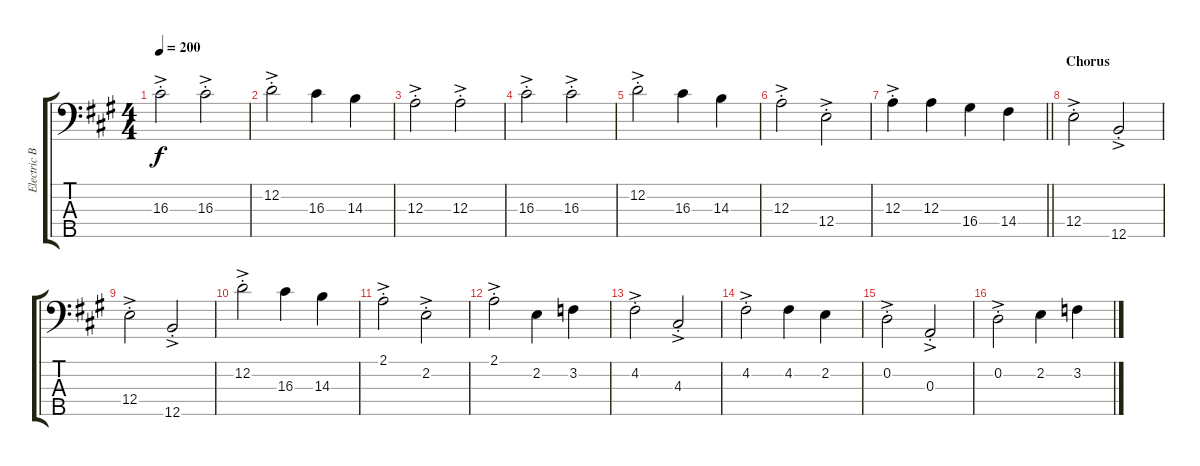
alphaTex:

\track ("Electric Bass" "Electric B") {instrument electricbassfinger}
\staff {score tabs}
\tuning (G2 D2 A1 E1 B0) {hide}
\ts (4 4)
\tempo 200
\clef f4
\ks a
16.3{ac st}.2{dy f} 16.3{ac st}.2 |
12.2{ac st}.2 16.3.4 14.3.4 |
12.3{ac st}.2 12.3{ac st}.2 |
16.3{ac st}.2 16.3{ac st}.2 |
12.2{ac st}.2 16.3.4 14.3.4 |
12.3{ac st}.2 12.4{ac st}.2 |
\barLineRight lightlight
12.3{ac st}.4 12.3.4 16.4.4 14.4.4 |
\section ("" "Chorus")
12.4{ac st}.2 12.5{ac st}.2 |
12.4{ac st}.2 12.5{ac st}.2 |
12.2{ac st}.2 16.3.4 14.3.4 |
2.1{ac st}.2 2.2{ac st}.2 |
2.1{ac st}.2 2.2.4 3.2.4 |
4.2{ac st}.2 4.3{ac st}.2 |
4.2{ac st}.2 4.2.4 2.2.4 |
0.2{ac st}.2 0.3{ac st}.2 |
0.2{ac st}.2 2.2.4 3.2.4
